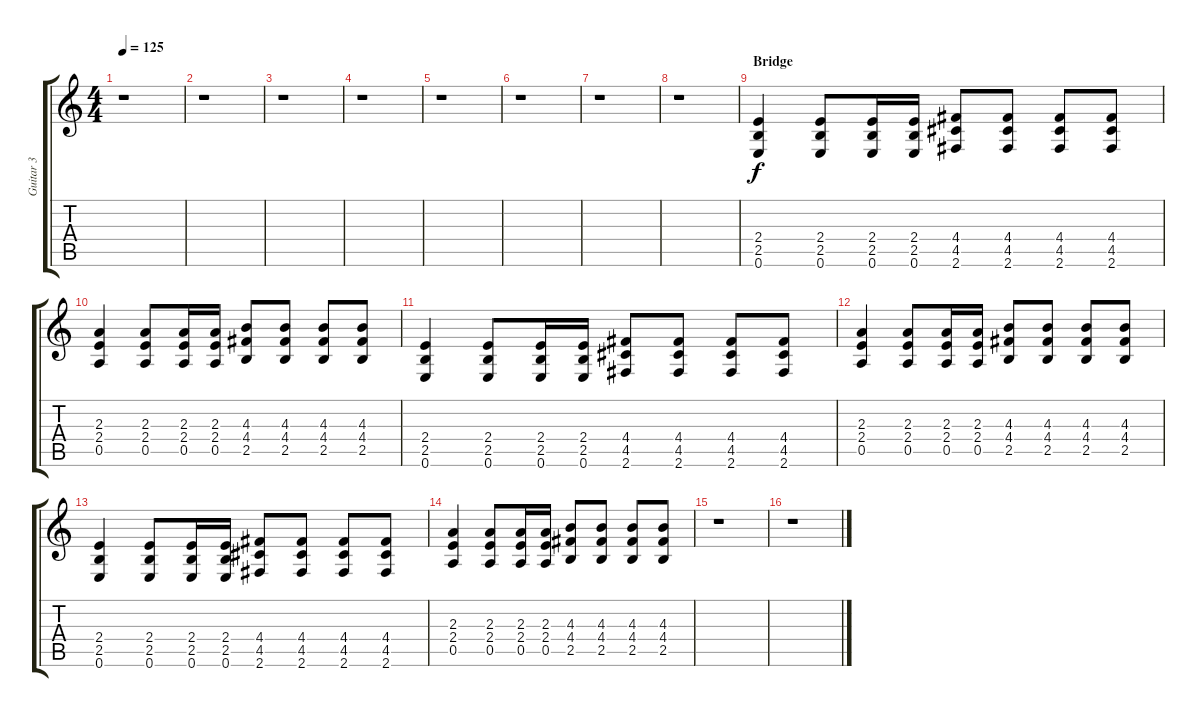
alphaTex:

\track ("Guitar 3" "Guitar 3") {instrument electricguitarclean}
\staff {score tabs}
\tuning (E4 B3 G3 D3 A2 E2) {hide}
\ts (4 4)
\tempo 125
\clef g2
\ks c
r.1{dy f} |
r.1 |
r.1 |
r.1 |
r.1 |
r.1 |
r.1 |
r.1 |
\section ("" "Bridge")
(2.4 2.5 0.6).4 (2.4 2.5 0.6).8 (2.4 2.5 0.6).16 (2.4 2.5 0.6).16 (4.4 4.5 2.6).8 (4.4 4.5 2.6).8 (4.4 4.5 2.6).8 (4.4 4.5 2.6).8 |
(2.3 2.4 0.5).4 (2.3 2.4 0.5).8 (2.3 2.4 0.5).16 (2.3 2.4 0.5).16 (4.3 4.4 2.5).8 (4.3 4.4 2.5).8 (4.3 4.4 2.5).8 (4.3 4.4 2.5).8 |
(2.4 2.5 0.6).4 (2.4 2.5 0.6).8 (2.4 2.5 0.6).16 (2.4 2.5 0.6).16 (4.4 4.5 2.6).8 (4.4 4.5 2.6).8 (4.4 4.5 2.6).8 (4.4 4.5 2.6).8 |
(2.3 2.4 0.5).4 (2.3 2.4 0.5).8 (2.3 2.4 0.5).16 (2.3 2.4 0.5).16 (4.3 4.4 2.5).8 (4.3 4.4 2.5).8 (4.3 4.4 2.5).8 (4.3 4.4 2.5).8 |
(2.4 2.5 0.6).4 (2.4 2.5 0.6).8 (2.4 2.5 0.6).16 (2.4 2.5 0.6).16 (4.4 4.5 2.6).8 (4.4 4.5 2.6).8 (4.4 4.5 2.6).8 (4.4 4.5 2.6).8 |
(2.3 2.4 0.5).4 (2.3 2.4 0.5).8 (2.3 2.4 0.5).16 (2.3 2.4 0.5).16 (4.3 4.4 2.5).8 (4.3 4.4 2.5).8 (4.3 4.4 2.5).8 (4.3 4.4 2.5).8 |
r.1 |
r.1
